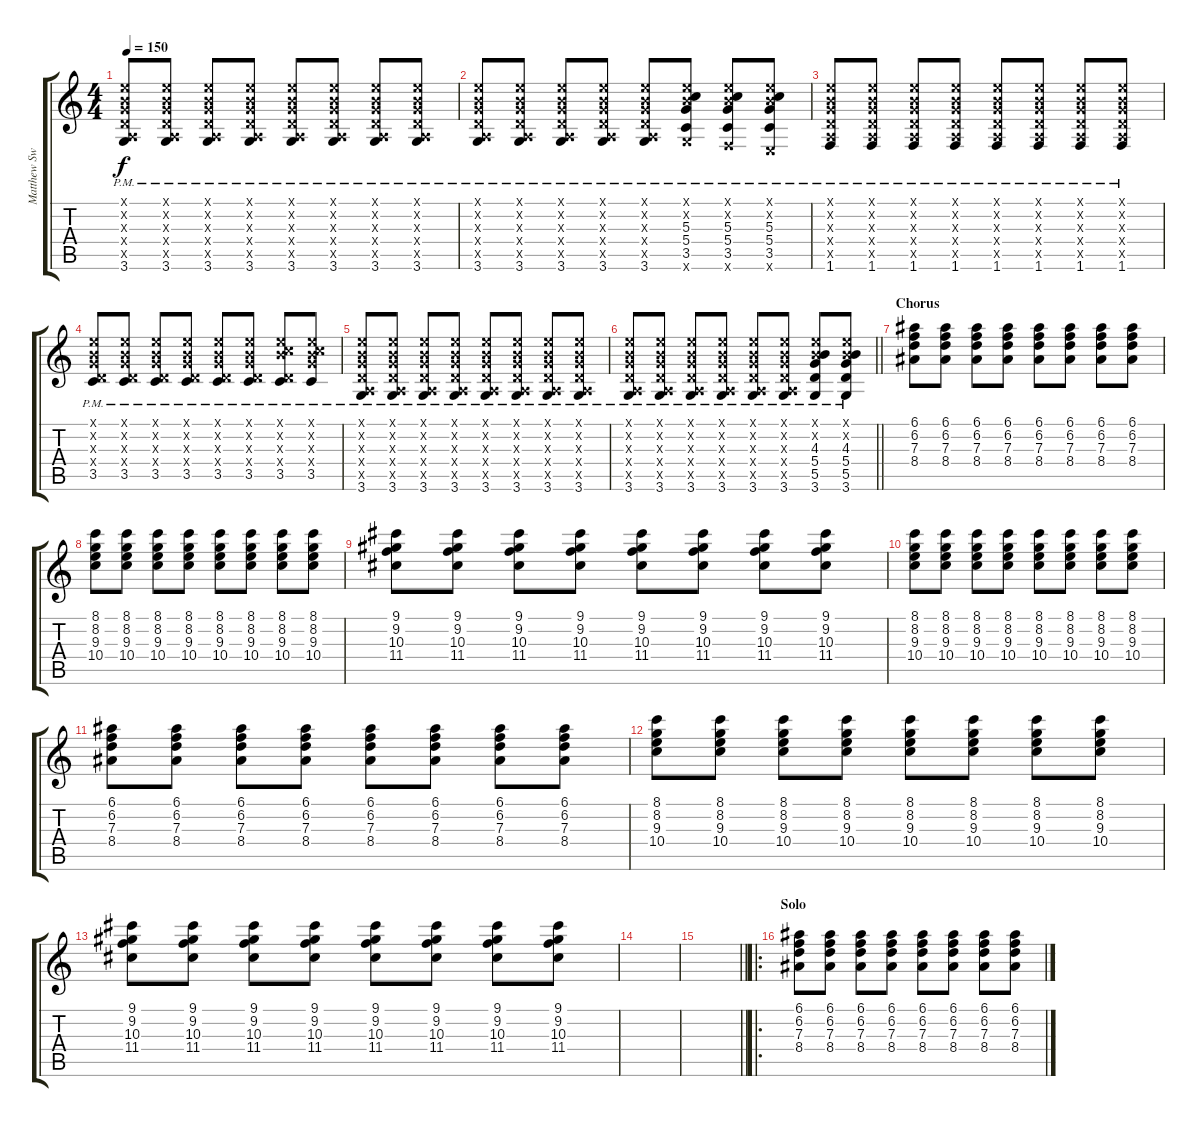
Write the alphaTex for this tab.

\track ("Matthew Swinnerton" "Matthew Sw") {instrument overdrivenguitar}
\staff {score tabs}
\tuning (E4 B3 G3 D3 A2 E2) {hide}
\ts (4 4)
\tempo 150
\clef g2
\ks c
(0.1{x} 0.2{x} 0.3{x} 0.4{x} 0.5{x} 3.6{pm}).8{dy f} (0.1{x} 0.2{x} 0.3{x} 0.4{x} 0.5{x} 3.6{pm}).8 (0.1{x} 0.2{x} 0.3{x} 0.4{x} 0.5{x} 3.6{pm}).8 (0.1{x} 0.2{x} 0.3{x} 0.4{x} 0.5{x} 3.6{pm}).8 (0.1{x} 0.2{x} 0.3{x} 0.4{x} 0.5{x} 3.6{pm}).8 (0.1{x} 0.2{x} 0.3{x} 0.4{x} 0.5{x} 3.6{pm}).8 (0.1{x} 0.2{x} 0.3{x} 0.4{x} 0.5{x} 3.6{pm}).8 (0.1{x} 0.2{x} 0.3{x} 0.4{x} 0.5{x} 3.6{pm}).8 |
(0.1{x} 0.2{x} 0.3{x} 0.4{x} 0.5{x} 3.6{pm}).8 (0.1{x} 0.2{x} 0.3{x} 0.4{x} 0.5{x} 3.6{pm}).8 (0.1{x} 0.2{x} 0.3{x} 0.4{x} 0.5{x} 3.6{pm}).8 (0.1{x} 0.2{x} 0.3{x} 0.4{x} 0.5{x} 3.6{pm}).8 (0.1{x} 0.2{x} 0.3{x} 0.4{x} 0.5{x} 3.6{pm}).8 (0.1{x} 0.2{x} 5.3 5.4 3.5 3.6{pm x}).8 (0.1{x} 0.2{x} 5.3 5.4 3.5{pm} 1.6{pm x}).8 (0.1{x} 0.2{x} 5.3 5.4 3.5{pm} 0.6{x}).8 |
(0.1{x} 0.2{x} 0.3{x} 0.4{x} 0.5{x} 1.6{pm}).8 (0.1{x} 0.2{x} 0.3{x} 0.4{x} 0.5{x} 1.6{pm}).8 (0.1{x} 0.2{x} 0.3{x} 0.4{x} 0.5{x} 1.6{pm}).8 (0.1{x} 0.2{x} 0.3{x} 0.4{x} 0.5{x} 1.6{pm}).8 (0.1{x} 0.2{x} 0.3{x} 0.4{x} 0.5{x} 1.6{pm}).8 (0.1{x} 0.2{x} 0.3{x} 0.4{x} 0.5{x} 1.6{pm}).8 (0.1{x} 0.2{x} 0.3{x} 0.4{x} 0.5{x} 1.6{pm}).8 (0.1{x} 0.2{x} 0.3{x} 0.4{x} 0.5{x} 1.6{pm}).8 |
(0.1{x} 0.2{x} 0.3{x} 0.4{x} 3.5{pm}).8 (0.1{x} 0.2{x} 0.3{x} 0.4{x} 3.5{pm}).8 (0.1{x} 0.2{x} 0.3{x} 0.4{x} 3.5{pm}).8 (0.1{x} 0.2{x} 0.3{x} 0.4{x} 3.5{pm}).8 (0.1{x} 0.2{x} 0.3{x} 0.4{x} 3.5{pm}).8 (0.1{x} 0.2{x} 0.3{x} 0.4{x} 3.5{pm}).8 (0.1{x} 0.2{x} 5.3{x} 0.4{x} 3.5{pm}).8 (0.1{x} 0.2{x} 5.3{x} 5.4{x} 3.5{pm}).8 |
(0.1{x} 0.2{x} 0.3{x} 0.4{x} 0.5{x} 3.6{pm}).8 (0.1{x} 0.2{x} 0.3{x} 0.4{x} 0.5{x} 3.6{pm}).8 (0.1{x} 0.2{x} 0.3{x} 0.4{x} 0.5{x} 3.6{pm}).8 (0.1{x} 0.2{x} 0.3{x} 0.4{x} 0.5{x} 3.6{pm}).8 (0.1{x} 0.2{x} 0.3{x} 0.4{x} 0.5{x} 3.6{pm}).8 (0.1{x} 0.2{x} 0.3{x} 0.4{x} 0.5{x} 3.6{pm}).8 (0.1{x} 0.2{x} 0.3{x} 0.4{x} 0.5{x} 3.6{pm}).8 (0.1{x} 0.2{x} 0.3{x} 0.4{x} 0.5{x} 3.6{pm}).8 |
\barLineRight lightlight
(0.1{x} 0.2{x} 0.3{x} 0.4{x} 0.5{x} 3.6{pm}).8 (0.1{x} 0.2{x} 0.3{x} 0.4{x} 0.5{x} 3.6{pm}).8 (0.1{x} 0.2{x} 0.3{x} 0.4{x} 0.5{x} 3.6{pm}).8 (0.1{x} 0.2{x} 0.3{x} 0.4{x} 0.5{x} 3.6{pm}).8 (0.1{x} 0.2{x} 0.3{x} 0.4{x} 0.5{x} 3.6{pm}).8 (0.1{x} 0.2{x} 0.3{x} 0.4{x} 0.5{x} 3.6{pm}).8 (0.1{x} 0.2{x} 4.3 5.4 5.5{pm} 3.6{pm}).8 (0.1{x} 0.2{x} 4.3 5.4 5.5{pm} 3.6).8 |
\section ("" "Chorus")
(6.1 6.2 7.3 8.4).8 (6.1 6.2 7.3 8.4).8 (6.1 6.2 7.3 8.4).8 (6.1 6.2 7.3 8.4).8 (6.1 6.2 7.3 8.4).8 (6.1 6.2 7.3 8.4).8 (6.1 6.2 7.3 8.4).8 (6.1 6.2 7.3 8.4).8 |
(8.1 8.2 9.3 10.4).8 (8.1 8.2 9.3 10.4).8 (8.1 8.2 9.3 10.4).8 (8.1 8.2 9.3 10.4).8 (8.1 8.2 9.3 10.4).8 (8.1 8.2 9.3 10.4).8 (8.1 8.2 9.3 10.4).8 (8.1 8.2 9.3 10.4).8 |
(9.1 9.2 10.3 11.4).8 (9.1 9.2 10.3 11.4).8 (9.1 9.2 10.3 11.4).8 (9.1 9.2 10.3 11.4).8 (9.1 9.2 10.3 11.4).8 (9.1 9.2 10.3 11.4).8 (9.1 9.2 10.3 11.4).8 (9.1 9.2 10.3 11.4).8 |
(8.1 8.2 9.3 10.4).8 (8.1 8.2 9.3 10.4).8 (8.1 8.2 9.3 10.4).8 (8.1 8.2 9.3 10.4).8 (8.1 8.2 9.3 10.4).8 (8.1 8.2 9.3 10.4).8 (8.1 8.2 9.3 10.4).8 (8.1 8.2 9.3 10.4).8 |
(6.1 6.2 7.3 8.4).8 (6.1 6.2 7.3 8.4).8 (6.1 6.2 7.3 8.4).8 (6.1 6.2 7.3 8.4).8 (6.1 6.2 7.3 8.4).8 (6.1 6.2 7.3 8.4).8 (6.1 6.2 7.3 8.4).8 (6.1 6.2 7.3 8.4).8 |
(8.1 8.2 9.3 10.4).8 (8.1 8.2 9.3 10.4).8 (8.1 8.2 9.3 10.4).8 (8.1 8.2 9.3 10.4).8 (8.1 8.2 9.3 10.4).8 (8.1 8.2 9.3 10.4).8 (8.1 8.2 9.3 10.4).8 (8.1 8.2 9.3 10.4).8 |
(9.1 9.2 10.3 11.4).8 (9.1 9.2 10.3 11.4).8 (9.1 9.2 10.3 11.4).8 (9.1 9.2 10.3 11.4).8 (9.1 9.2 10.3 11.4).8 (9.1 9.2 10.3 11.4).8 (9.1 9.2 10.3 11.4).8 (9.1 9.2 10.3 11.4).8 |
|
\barLineRight lightlight
|
\ro
\section ("" "Solo")
(6.1 6.2 7.3 8.4).8 (6.1 6.2 7.3 8.4).8 (6.1 6.2 7.3 8.4).8 (6.1 6.2 7.3 8.4).8 (6.1 6.2 7.3 8.4).8 (6.1 6.2 7.3 8.4).8 (6.1 6.2 7.3 8.4).8 (6.1 6.2 7.3 8.4).8
